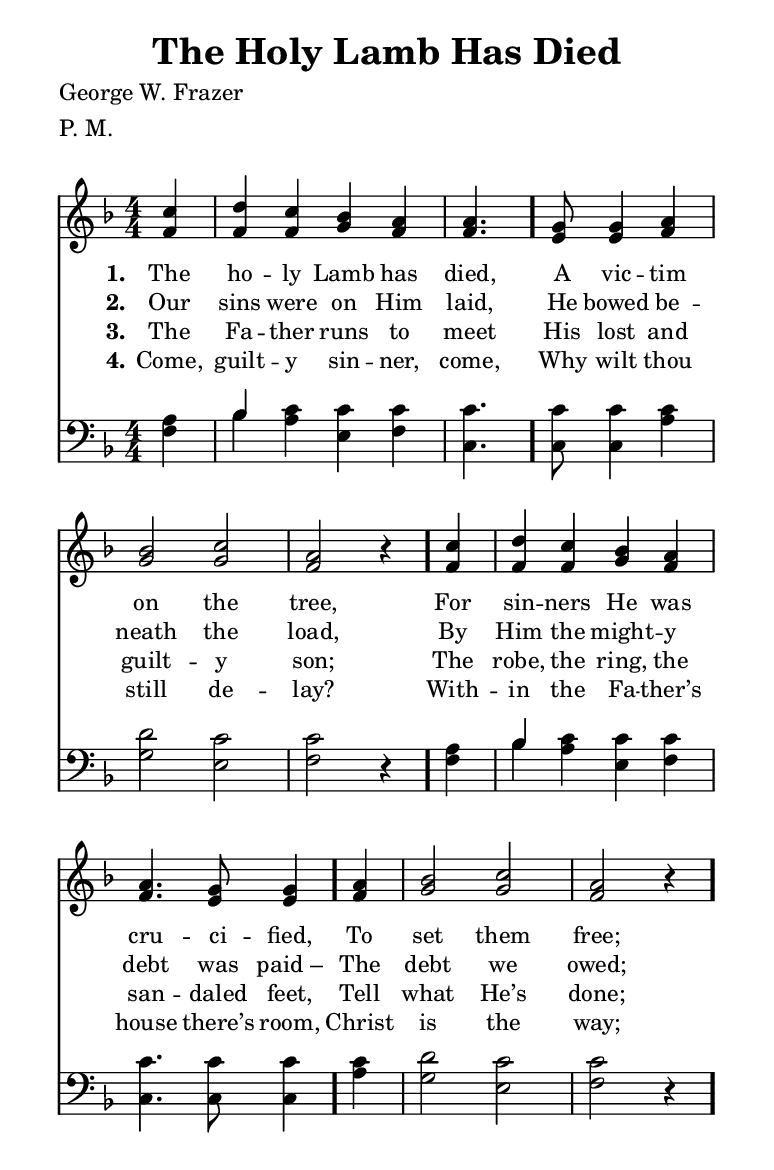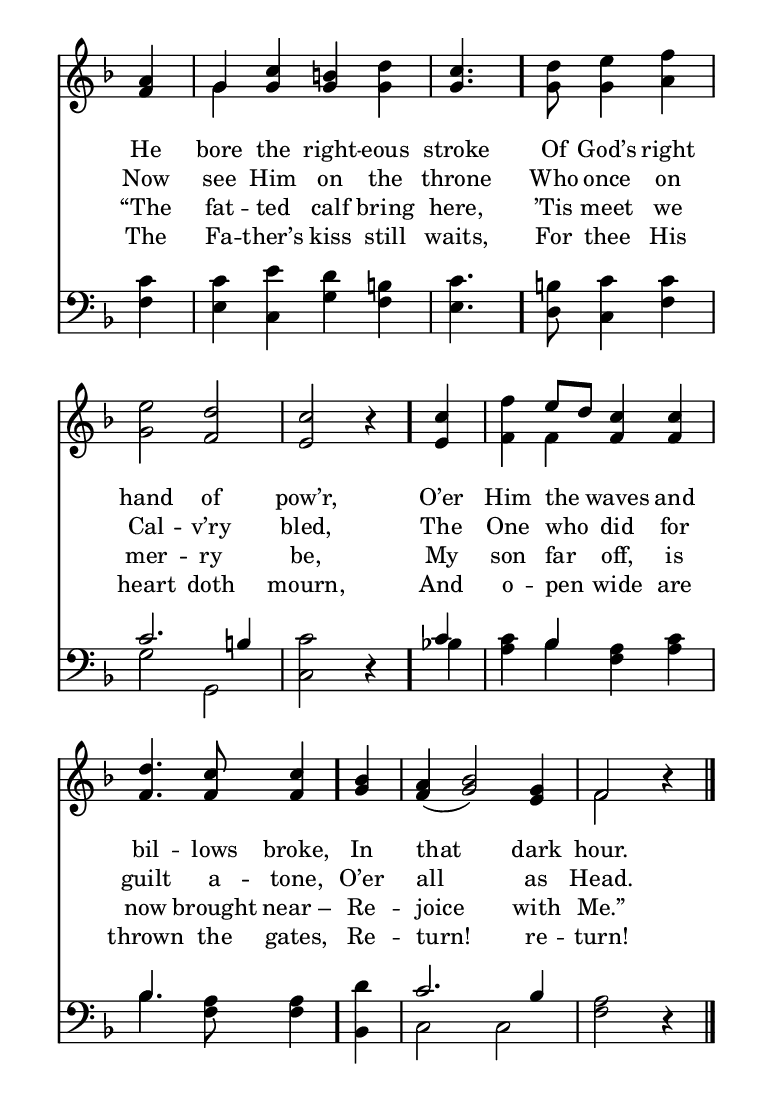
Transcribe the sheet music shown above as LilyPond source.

\include "common/global.ily"
\paper {
  \include "common/paper.ily"
}

\header{
  %gospel
  hymnnumber = "122"
  title = "The Holy Lamb Has Died"
  tunename = ""
  meter = "P. M."
  poet = "George W. Frazer"
  composer = ""
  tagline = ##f
}

% for fermata in MIDI
ta = { \tempo 4=80 }
tb = { \tempo 4=40 }

patternAA = { c4 | c4 c4      c4 c4 | c4. }
patternAB = { c4 | c4 c4      c4 c4 | c4. c8 c4 }
patternAC = { c4 | c4 c8[ c8] c4 c4 | c4. c8 c4 }

patternBA = { c8 c4 c4 | c2  c2 | c2 c4 }
patternBB = {       c4 | c2  c2 | c2 c4 }
patternBC = { c8 c4 c4 | c2. c4 | c2 c4 }
patternBD = {       c4 | c4( c2) c4 | c2 c4 }
patternBE = {       c4 | c2. c4 | c2 c4 }

global = {
  \include "common/overrides.ily"
  \override Staff.TimeSignature.style = #'numbered % original has `c`
  \time 4/4
  \override Score.MetronomeMark.transparent = ##t % hide all fermata changes too
  \ta
  \key f \major
  \partial 4
  \autoBeamOff
}

notesSoprano = {
\global
\relative c'' {

  \changePitch \patternAA { c | d c bes a | a }
  \changePitch \patternBA { g g a | bes c | a r }
  \changePitch \patternAB { c | d c bes a | a g g }
  \changePitch \patternBB { a | bes c | a r }

  \changePitch \patternAA { a | g c b d | c }
  \changePitch \patternBA { d e f | e d | c r }
  \changePitch \patternAC { c | f e d c c | d c c }
  \changePitch \patternBD { bes | a bes g | f r }

  \bar "|."

}
}

notesAlto = {
\global
\relative e' {

  \changePitch \patternAA { f | f f g f | f }
  \changePitch \patternBA { e e f | g g | f r }
  \changePitch \patternAB { f | f f g f | f e e }
  \changePitch \patternBB { f | g g | f r }

  \changePitch \patternAA { f | g g g g | g }
  \changePitch \patternBA { g g a | g f | e r }
  \changePitch \patternAB { e | f f f f | f f f }
  \changePitch \patternBD { g | f g e | f r }

}
}

notesTenor = {
\global
\relative a {

  \changePitch \patternAA { a | bes c c c | c }
  \changePitch \patternBA { c c c | d c | c r }
  \changePitch \patternAB { a | bes c c c | c c c }
  \changePitch \patternBB { c | d c | c r }

  \changePitch \patternAA { c | c e d b | c }
  \changePitch \patternBC { b c c | c b | c r }
  \changePitch \patternAB { c | c bes a c | bes a a }
  \changePitch \patternBE { d | c bes a r }

}
}

notesBass = {
\global
\relative f {

  \changePitch \patternAA { f | bes a e f | c }
  \changePitch \patternBA { c c a' | g e | f r }
  \changePitch \patternAB { f | bes a e f | c c c }
  \changePitch \patternBB { a' | g e | f r }

  \changePitch \patternAA { f | e c g' f | e }
  \changePitch \patternBA { d c f | g g, | c r }
  \changePitch \patternAB { bes'! | a bes f a | bes f f }
  \changePitch \patternBB { bes, | c c | f r }

}
}

wordsA = \lyricmode {
\set stanza = "1."

The ho -- ly Lamb has died, \bar "."
A vic -- tim on the tree, \bar "." \eogbreak
For sin -- ners He was cru -- ci -- fied, \bar "."
To set them free; \bar "." \eogbreak
He bore the right -- eous stroke \bar "."
Of God’s right hand of pow’r, \bar "." \eogbreak
O’er Him the waves and bil -- lows broke, \bar "."
In that dark hour. \bar "." \eogbreak

}

wordsB = \lyricmode {
\set stanza = "2."

Our sins were on Him laid,
He bowed be -- neath the load,
By Him the might -- y debt was paid_–
The debt we owed;
Now see Him on the throne
Who once on Cal -- v’ry bled,
The One who did for guilt a -- tone,
O’er all as Head.

}

wordsC = \lyricmode {
\set stanza = "3."

The Fa -- ther runs to meet
His lost and guilt -- y son;
The robe, the ring, the san -- daled feet,
Tell what He’s done;
“The fat -- ted calf bring here,
’Tis meet we mer -- ry be,
My son far off, is now brought near_–
Re -- joice with Me.”

}

wordsD = \lyricmode {
\set stanza = "4."

Come, guilt -- y sin -- ner, come,
Why wilt thou still de -- lay?
With -- in the Fa -- ther’s house there’s room,
Christ is the way;
The Fa -- ther’s kiss still waits,
For thee His heart doth mourn,
And o -- pen wide are thrown the gates,
Re -- turn! re -- turn!

}

\score {
  \context ChoirStaff <<
    \context Staff = upper <<
      \set Staff.autoBeaming = ##f
      \set ChoirStaff.systemStartDelimiter = #'SystemStartBar
      \set ChoirStaff.printPartCombineTexts = ##f
      \partcombine #'(2 . 11) \notesSoprano \notesAlto
      \context NullVoice = sopranos { \voiceOne << \notesSoprano >> }
      \context Lyrics = one   \lyricsto sopranos \wordsA
      \context Lyrics = two   \lyricsto sopranos \wordsB
      \context Lyrics = three \lyricsto sopranos \wordsC
      \context Lyrics = four  \lyricsto sopranos \wordsD
    >>
    \context Staff = men <<
      \set Staff.autoBeaming = ##f
      \clef bass
      \set ChoirStaff.printPartCombineTexts = ##f
      \partcombine #'(2 . 11) \notesTenor \notesBass
    >>
  >>
  \layout {
    \include "common/layout.ily"
  }
  #(cond ((ly:get-option 'eog-midi-permitted) #{ \midi{
    \include "common/midi.ily"
  } #}))
}

\version "2.19.49"  % necessary for upgrading to future LilyPond versions.

% vi:set et ts=2 sw=2 ai nocindent syntax=lilypond:
